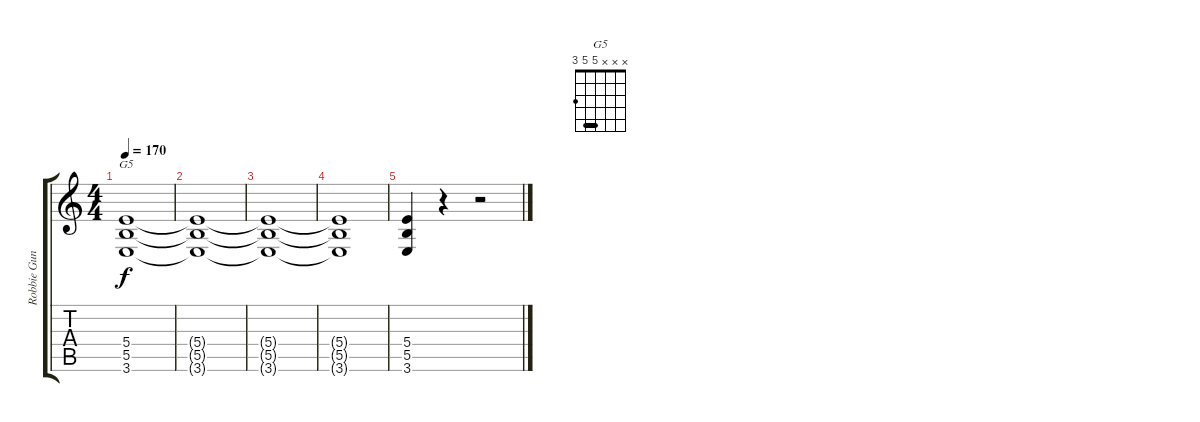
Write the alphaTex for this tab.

\track ("Robbie Gunn (Guitar)" "Robbie Gun") {instrument distortionguitar}
\staff {score tabs}
\tuning (Db4 Ab3 E3 B2 Gb2 Db2) {hide}
\chord ("G5" x x x 5 5 3) {barre 5}
\ts (4 4)
\tempo 170
\clef g2
\ks c
(5.4 5.5 3.6).1{ch "G5" dy f} |
(5.4{t} 5.5{t} 3.6{t}).1 |
(5.4{t} 5.5{t} 3.6{t}).1 |
(5.4{t} 5.5{t} 3.6{t}).1 |
(5.4 5.5 3.6).4 r.4 r.2
